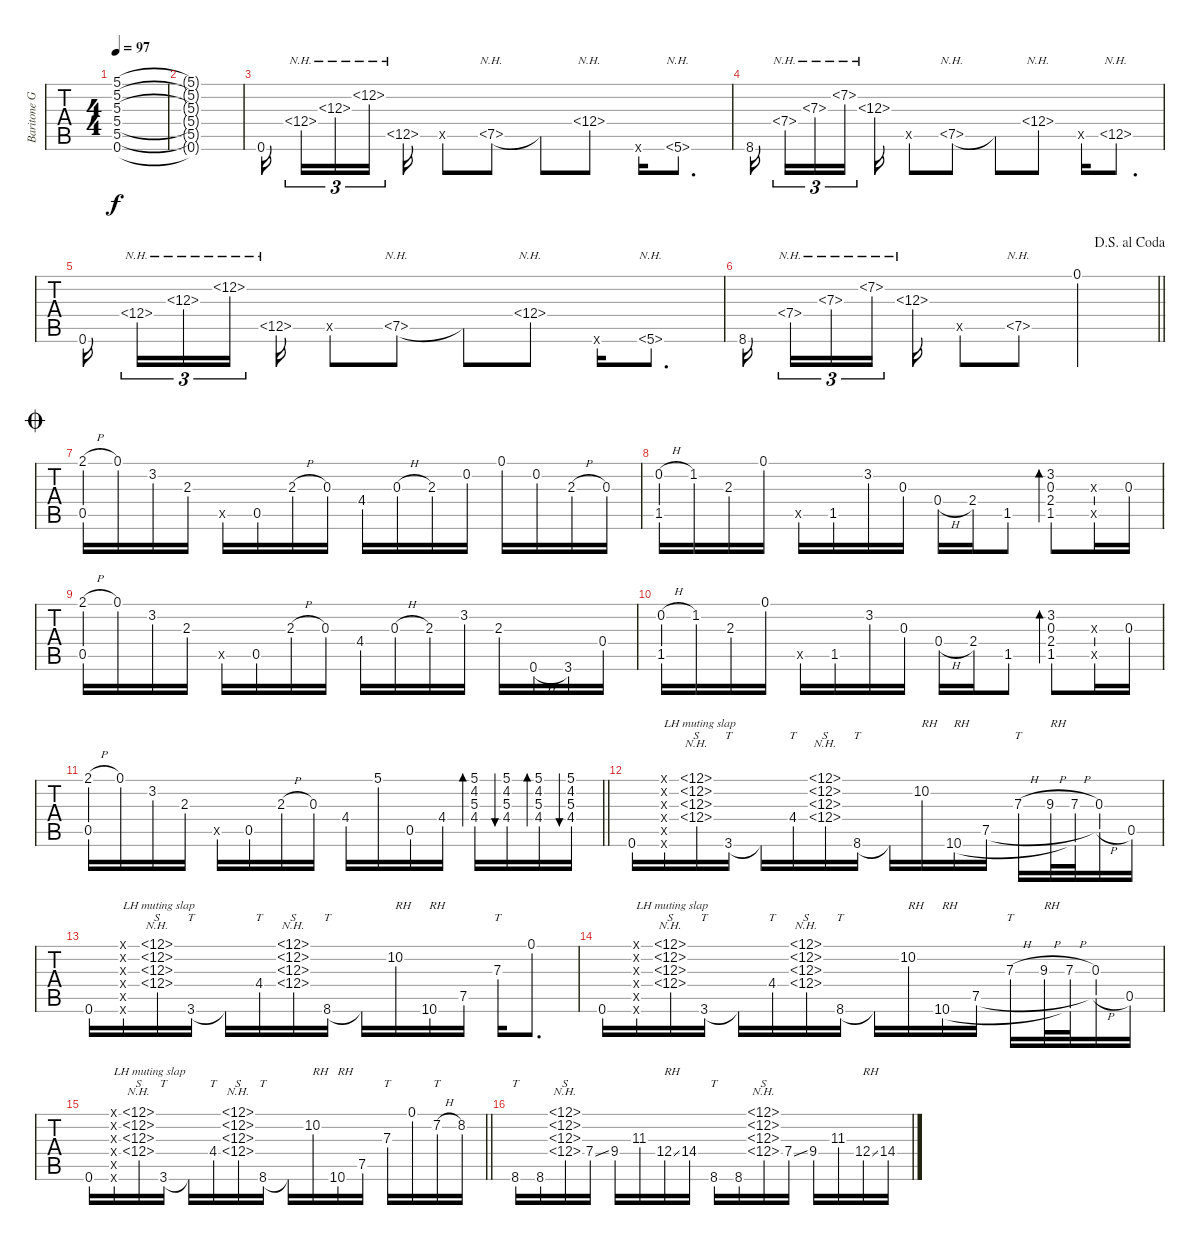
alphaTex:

\track ("Baritone Guitar" "Baritone G") {instrument acousticguitarsteel}
\staff {tabs}
\tuning (B3 Gb3 D3 A2 Gb2 B1) {hide}
\ts (4 4)
\tempo 97
\clef g2
\ks bminor
(5.1{t} 5.2{t} 5.3{t} 5.4{t} 5.5{t} 0.6{t}).1{dy f} |
(5.1{t} 5.2{t} 5.3{t} 5.4{t} 5.5{t} 0.6{t}).1 |
\ks d
0.6.16{beam splitsecondary} 12.4{nh}.16{tu (3 2)} 12.3{nh}.16{tu (3 2)} 12.2{nh}.16{tu (3 2) beam splitsecondary} 12.5{nh}.16 0.5{x}.8 7.5{nh}.8 7.5{t}.8 12.4{nh}.8 0.6{x}.16 5.6{nh}.8{d} |
\ks bminor
8.6.16{beam splitsecondary} 7.4{nh}.16{tu (3 2)} 7.3{nh}.16{tu (3 2)} 7.2{nh}.16{tu (3 2) beam splitsecondary} 12.3{nh}.16 0.5{x}.8 7.5{nh}.8 7.5{t}.8 12.4{nh}.8 0.5{x}.16 12.5{nh}.8{d} |
\ks d
0.6.16{beam splitsecondary} 12.4{nh}.16{tu (3 2)} 12.3{nh}.16{tu (3 2)} 12.2{nh}.16{tu (3 2) beam splitsecondary} 12.5{nh}.16 0.5{x}.8 7.5{nh}.8 7.5{t}.8 12.4{nh}.8 0.6{x}.16 5.6{nh}.8{d} |
\jump dalsegnoalcoda
\barLineRight lightlight
\ks bminor
8.6.16{beam splitsecondary} 7.4{nh}.16{tu (3 2)} 7.3{nh}.16{tu (3 2)} 7.2{nh}.16{tu (3 2) beam splitsecondary} 12.3{nh}.16 0.5{x}.8 7.5{nh}.8 0.1.2 |
\jump coda
(2.1{h} 0.5).16 0.1.16 3.2.16 2.3.16 0.5{x}.16 0.5.16 2.3{h}.16 0.3.16 4.4.16 0.3{h}.16 2.3.16 0.2.16 0.1.16 0.2.16 2.3{h}.16 0.3.16 |
(0.2{h} 1.5).16 1.2.16 2.3.16 0.1.16 1.5{x}.16 1.5.16 3.2.16 0.3.16 0.4{h}.16 2.4.16 1.5.8 (3.2 0.3 2.4 1.5).8{bd 60} (0.3{x} 0.5{x}).16 0.3.16 |
(2.1{h} 0.5).16 0.1.16 3.2.16 2.3.16 0.5{x}.16 0.5.16 2.3{h}.16 0.3.16 4.4.16 0.3{h}.16 2.3.16 3.2.16 2.3.16 0.6{h}.16 3.6.16 0.4.16 |
(0.2{h} 1.5).16 1.2.16 2.3.16 0.1.16 1.5{x}.16 1.5.16 3.2.16 0.3.16 0.4{h}.16 2.4.16 1.5.8 (3.2 0.3 2.4 1.5).8{bd 60} (0.3{x} 0.5{x}).16 0.3.16 |
\barLineRight lightlight
(2.1{h} 0.5).16 0.1.16 3.2.16 2.3.16 0.5{x}.16 0.5.16 2.3{h}.16 0.3.16 4.4.16 5.1.16 0.5.16 4.4.16 (5.1 4.2 5.3 4.4).16{bd 60} (5.1 4.2 5.3 4.4).16{bu 60} (5.1 4.2 5.3 4.4).16{bd 60} (5.1 4.2 5.3 4.4).16{bu 60} |
0.6.16 (0.1{x} 0.2{x} 0.3{x} 0.4{x} 0.5{x} 0.6{x}).16{txt "LH muting slap"} (12.1{nh} 12.2{nh} 12.3{nh} 12.4{nh}).16{s} 3.6{lf 2}.16{tt} 3.6{t}.16 4.4{lf 3}.16{tt} (12.1{nh} 12.2{nh} 12.3{nh} 12.4{nh}).16{s} 8.6{lf 3}.16{tt} 8.6{t}.16 10.2{rf 3}.16{txt "RH"} 10.6{rf 2}.16{txt "RH"} 7.5{lf 2}.16 7.3{h lf 3}.16{tt} 9.3{h rf 3}.32{txt "RH"} (7.3{h lf 3} 10.6{t}).32 (0.3 7.5{h t}).16 0.5{lf 2}.16 |
0.6.16 (0.1{x} 0.2{x} 0.3{x} 0.4{x} 0.5{x} 0.6{x}).16{txt "LH muting slap"} (12.1{nh} 12.2{nh} 12.3{nh} 12.4{nh}).16{s} 3.6{lf 2}.16{tt} 3.6{t}.16 4.4{lf 3}.16{tt} (12.1{nh} 12.2{nh} 12.3{nh} 12.4{nh}).16{s} 8.6{lf 3}.16{tt} 8.6{t}.16 10.2{rf 3}.16{txt "RH"} 10.6{rf 2}.16{txt "RH"} 7.5{lf 2}.16 7.3{lf 3}.16{tt} 0.1.8{d} |
0.6.16 (0.1{x} 0.2{x} 0.3{x} 0.4{x} 0.5{x} 0.6{x}).16{txt "LH muting slap"} (12.1{nh} 12.2{nh} 12.3{nh} 12.4{nh}).16{s} 3.6{lf 2}.16{tt} 3.6{t}.16 4.4{lf 3}.16{tt} (12.1{nh} 12.2{nh} 12.3{nh} 12.4{nh}).16{s} 8.6{lf 3}.16{tt} 8.6{t}.16 10.2{rf 3}.16{txt "RH"} 10.6{rf 2}.16{txt "RH"} 7.5{lf 2}.16 7.3{h lf 3}.16{tt} 9.3{h rf 3}.32{txt "RH"} (7.3{h lf 3} 10.6{t}).32 (0.3 7.5{h t}).16 0.5{lf 2}.16 |
\barLineRight lightlight
0.6.16 (0.1{x} 0.2{x} 0.3{x} 0.4{x} 0.5{x} 0.6{x}).16{txt "LH muting slap"} (12.1{nh} 12.2{nh} 12.3{nh} 12.4{nh}).16{s} 3.6{lf 2}.16{tt} 3.6{t}.16 4.4{lf 3}.16{tt} (12.1{nh} 12.2{nh} 12.3{nh} 12.4{nh}).16{s} 8.6{lf 3}.16{tt} 8.6{t}.16 10.2{rf 3}.16{txt "RH"} 10.6{rf 2}.16{txt "RH"} 7.5{lf 2}.16 7.3{lf 3}.16{tt} 0.1.16 7.2{h}.16{tt} 8.2.16 |
8.6{lf 3}.16{tt} 8.6.16 (12.1{nh} 12.2{nh} 12.3{nh} 12.4{nh}).16{s} 7.4{ss lf 2}.16 9.4.16 11.3{lf 4}.16 12.4{ss rf 2}.16{txt "RH"} 14.4.16 8.6{lf 3}.16{tt} 8.6.16 (12.1{nh} 12.2{nh} 12.3{nh} 12.4{nh}).16{s} 7.4{ss lf 2}.16 9.4.16 11.3{lf 4}.16 12.4{ss rf 2}.16{txt "RH"} 14.4.16
